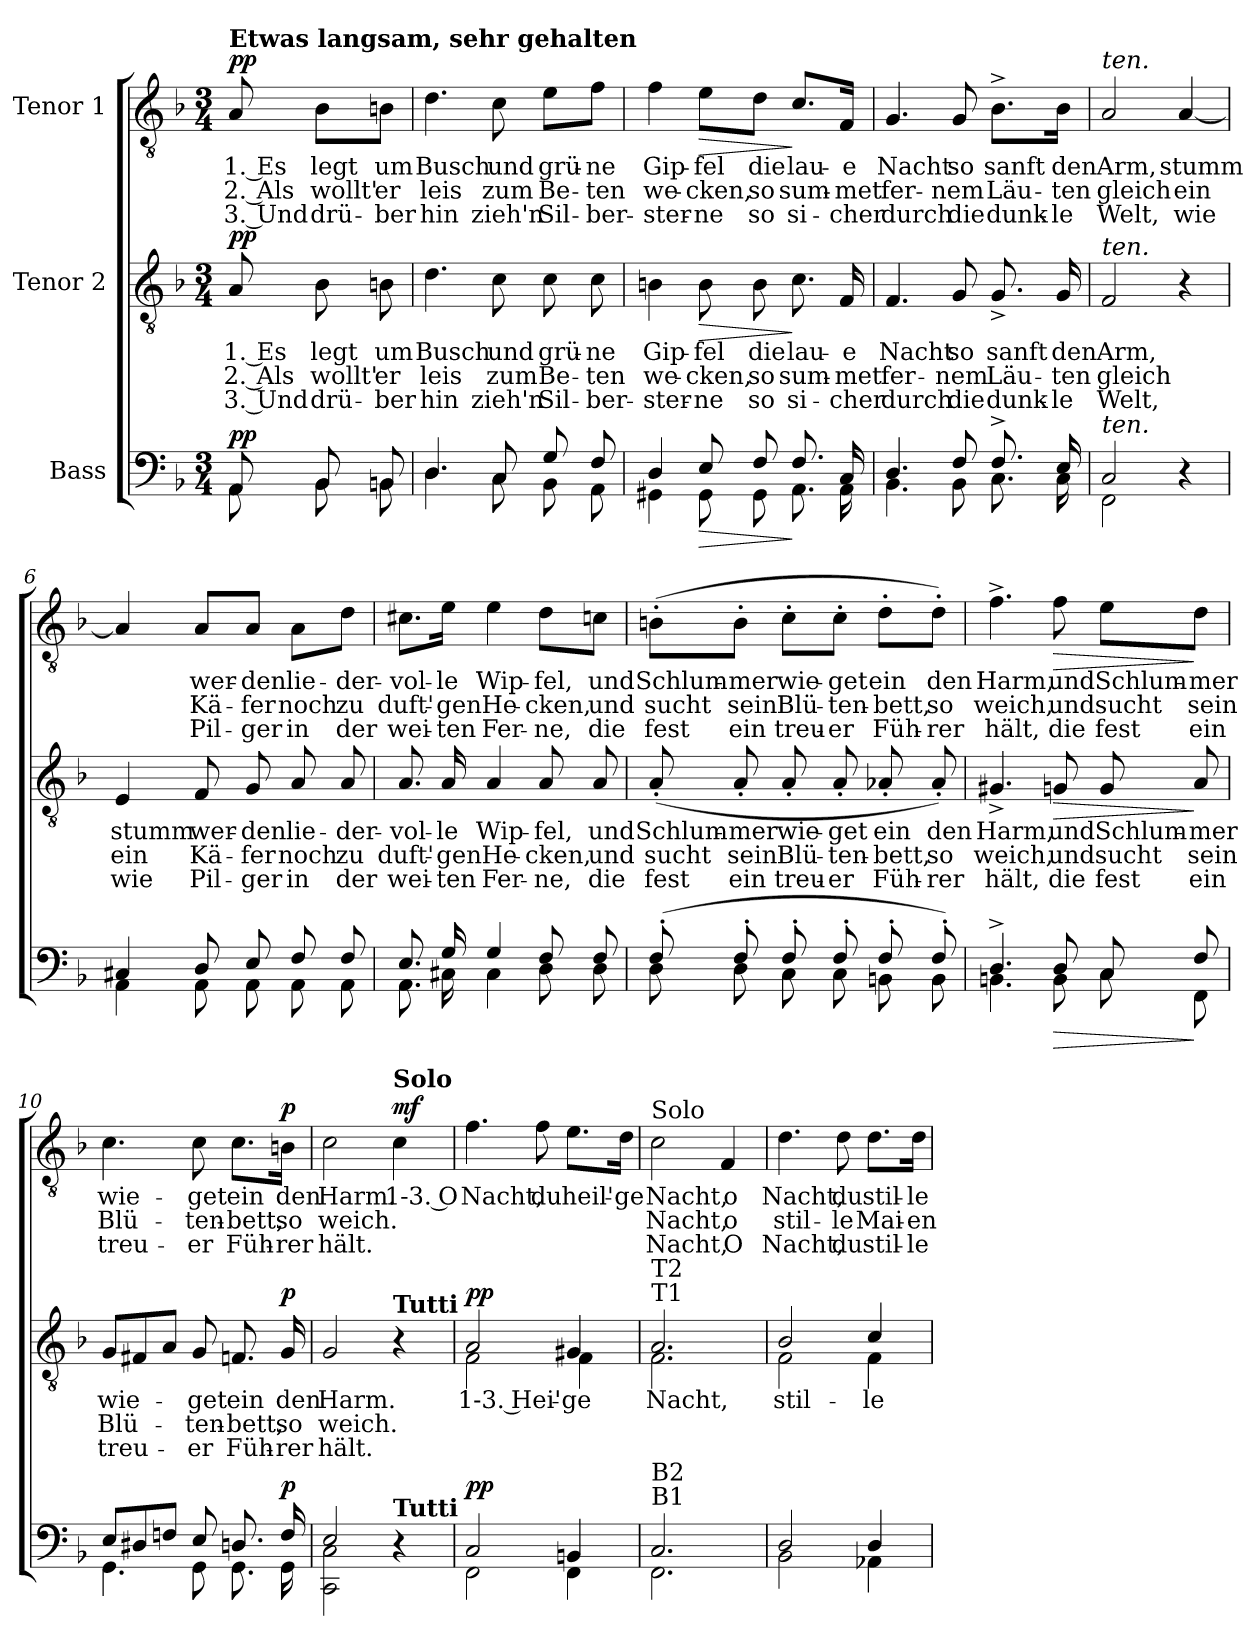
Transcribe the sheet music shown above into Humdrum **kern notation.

**kern	**dynam	**kern	**text	**text	**text	**dynam	**kern	**text	**text	**text	**dynam
*part3	*part3	*part2	*part2	*part2	*part2	*part2	*part1	*part1	*part1	*part1	*part1
*staff3	*staff3	*staff2	*staff2	*staff2	*staff2	*staff2	*staff1	*staff1	*staff1	*staff1	*staff1
*I"Bass	*	*I"Tenor 2	*	*	*	*	*I"Tenor 1	*	*	*	*
*clefF4	*	*clefGv2	*	*	*	*	*clefGv2	*	*	*	*
*k[b-]	*	*k[b-]	*	*	*	*	*k[b-]	*	*	*	*
*M3/4	*	*M3/4	*	*	*	*	*M3/4	*	*	*	*
=1	=1	=1	=1	=1	=1	=1	=1	=1	=1	=1	=1
*^	*	*	*	*	*	*	*	*	*	*	*
!	!	!	!	!	!	!	!	!LO:TX:a:B:t=Etwas langsam, sehr gehalten	!	!	!	!
!	!	!LO:DY:a	!	!LO:LY:b	!LO:LY:b	!LO:LY:b	!LO:DY:a	!	!LO:LY:b	!LO:LY:b	!LO:LY:b	!LO:DY:a
8AA/	8AA\	pp	8A/	1. Es	2. Als	3. Und	pp	8A/	1. Es	2. Als	3. Und	pp
!	!	!	!	!LO:LY:b	!LO:LY:b	!LO:LY:b	!	!	!LO:LY:b	!LO:LY:b	!LO:LY:b	!
8BB-/	8BB-\	.	8B-\	legt	wollt'	drü-	.	8B-\L	legt	wollt'	drü-	.
!	!	!	!	!LO:LY:b	!LO:LY:b	!LO:LY:b	!	!	!LO:LY:b	!LO:LY:b	!LO:LY:b	!
8BBn/	8BB\	.	8Bn\	um	er	-ber	.	8Bn\J	um	er	-ber	.
=2	=2	=2	=2	=2	=2	=2	=2	=2	=2	=2	=2	=2
!	!	!	!	!LO:LY:b	!LO:LY:b	!LO:LY:b	!	!	!LO:LY:b	!LO:LY:b	!LO:LY:b	!
4.D/	4.D\	.	4.d\	Busch	leis	hin	.	4.d\	Busch	leis	hin	.
!	!	!	!	!LO:LY:b	!LO:LY:b	!LO:LY:b	!	!	!LO:LY:b	!LO:LY:b	!LO:LY:b	!
8C/	8C\	.	8c\	und	zum	zieh'n	.	8c\	und	zum	zieh'n	.
!	!	!	!	!LO:LY:b	!LO:LY:b	!LO:LY:b	!	!	!LO:LY:b	!LO:LY:b	!LO:LY:b	!
8G/	8BB-\	.	8c\	grü-	Be-	Sil-	.	8e\L	grü-	Be-	Sil-	.
!	!	!	!	!LO:LY:b	!LO:LY:b	!LO:LY:b	!	!	!LO:LY:b	!LO:LY:b	!LO:LY:b	!
8F/	8AA\	.	8c\	-ne	-ten	-ber-	.	8f\J	-ne	-ten	-ber-	.
=3	=3	=3	=3	=3	=3	=3	=3	=3	=3	=3	=3	=3
!	!	!	!	!LO:LY:b	!LO:LY:b	!LO:LY:b	!	!	!LO:LY:b	!LO:LY:b	!LO:LY:b	!
4D/	4GG#X\	.	4Bn\	Gip-	we-	-ster-	.	4f\	Gip-	we-	-ster-	.
!	!	!LO:HP:b	!	!LO:LY:b	!LO:LY:b	!LO:LY:b	!LO:HP:b	!	!LO:LY:b	!LO:LY:b	!LO:LY:b	!LO:HP:b
8E/	8GG#\	>	8B\	-fel	-cken,	-ne	>	8e\L	-fel	-cken,	-ne	>
!	!	!	!	!LO:LY:b	!LO:LY:b	!LO:LY:b	!	!	!LO:LY:b	!LO:LY:b	!LO:LY:b	!
8F/	8GG#\	.	8B\	die	so	so	.	8d\J	die	so	so	.
!	!	!	!	!LO:LY:b	!LO:LY:b	!LO:LY:b	!	!	!LO:LY:b	!LO:LY:b	!LO:LY:b	!
8.F/	8.AA\	]	8.c\	lau-	sum-	si-	]	8.c/L	lau-	sum-	si-	]
!	!	!	!	!LO:LY:b	!LO:LY:b	!LO:LY:b	!	!	!LO:LY:b	!LO:LY:b	!LO:LY:b	!
16C/	16AA\	.	16F/	-e	-met	-cher	.	16F/Jk	-e	-met	-cher	.
=4	=4	=4	=4	=4	=4	=4	=4	=4	=4	=4	=4	=4
!	!	!	!	!LO:LY:b	!LO:LY:b	!LO:LY:b	!	!	!LO:LY:b	!LO:LY:b	!LO:LY:b	!
4.D/	4.BB-\	.	4.F/	Nacht	fer-	durch	.	4.G/	Nacht	fer-	durch	.
!	!	!	!	!LO:LY:b	!LO:LY:b	!LO:LY:b	!	!	!LO:LY:b	!LO:LY:b	!LO:LY:b	!
8F/	8BB-\	.	8G/	so	-nem	die	.	8G/	so	-nem	die	.
!	!	!	!	!LO:LY:b	!LO:LY:b	!LO:LY:b	!	!	!LO:LY:b	!LO:LY:b	!LO:LY:b	!
8.F^/	8.C\	.	8.G^/	sanft	Läu-	dunk-	.	8.B-^\L	sanft	Läu-	dunk-	.
!	!	!	!	!LO:LY:b	!LO:LY:b	!LO:LY:b	!	!	!LO:LY:b	!LO:LY:b	!LO:LY:b	!
16E/	16C\	.	16G/	den	-ten	-le	.	16B-\Jk	den	-ten	-le	.
!!LO:LB:g=z
=5	=5	=5	=5	=5	=5	=5	=5	=5	=5	=5	=5	=5
!	!	!	!	!	!	!	!	!LO:TX:a:i:t=ten.	!	!	!	!
!	!	!	!LO:TX:a:i:t=ten.	!	!	!	!	!	!	!	!	!
!LO:TX:a:i:t=ten.	!	!	!	!	!	!	!	!	!	!	!	!
!	!	!	!	!LO:LY:b	!LO:LY:b	!LO:LY:b	!	!	!LO:LY:b	!LO:LY:b	!LO:LY:b	!
2C/	2FF\	.	2F/	Arm,	gleich	Welt,	.	2A/	Arm,	gleich	Welt,	.
!	!	!	!	!	!	!	!	!	!LO:LY:b	!LO:LY:b	!LO:LY:b	!
4r	4ryy	.	4r	.	.	.	.	[4A/	stumm	ein	wie	.
=6	=6	=6	=6	=6	=6	=6	=6	=6	=6	=6	=6	=6
!	!	!	!	!LO:LY:b	!LO:LY:b	!LO:LY:b	!	!	!	!	!	!
4C#X/	4AA\	.	4E/	stumm	ein	wie	.	4A/]	.	.	.	.
!	!	!	!	!LO:LY:b	!LO:LY:b	!LO:LY:b	!	!	!LO:LY:b	!LO:LY:b	!LO:LY:b	!
8D/	8AA\	.	8F/	wer-	Kä-	Pil-	.	8A/L	wer-	Kä-	Pil-	.
!	!	!	!	!LO:LY:b	!LO:LY:b	!LO:LY:b	!	!	!LO:LY:b	!LO:LY:b	!LO:LY:b	!
8E/	8AA\	.	8G/	-den	-fer	-ger	.	8A/J	-den	-fer	-ger	.
!	!	!	!	!LO:LY:b	!LO:LY:b	!LO:LY:b	!	!	!LO:LY:b	!LO:LY:b	!LO:LY:b	!
8F/	8AA\	.	8A/	lie-	noch	in	.	8A\L	lie-	noch	in	.
!	!	!	!	!LO:LY:b	!LO:LY:b	!LO:LY:b	!	!	!LO:LY:b	!LO:LY:b	!LO:LY:b	!
8F/	8AA\	.	8A/	-der-	zu	der	.	8d\J	-der-	zu	der	.
=7	=7	=7	=7	=7	=7	=7	=7	=7	=7	=7	=7	=7
!	!	!	!	!LO:LY:b	!LO:LY:b	!LO:LY:b	!	!	!LO:LY:b	!LO:LY:b	!LO:LY:b	!
8.E/	8.AA\	.	8.A/	-vol-	duft'-	wei-	.	8.c#X\L	-vol-	duft'-	wei-	.
!	!	!	!	!LO:LY:b	!LO:LY:b	!LO:LY:b	!	!	!LO:LY:b	!LO:LY:b	!LO:LY:b	!
16G/	16C#X\	.	16A/	-le	-gen	-ten	.	16e\Jk	-le	-gen	-ten	.
!	!	!	!	!LO:LY:b	!LO:LY:b	!LO:LY:b	!	!	!LO:LY:b	!LO:LY:b	!LO:LY:b	!
4G/	4C#\	.	4A/	Wip-	He-	Fer-	.	4e\	Wip-	He-	Fer-	.
!	!	!	!	!LO:LY:b	!LO:LY:b	!LO:LY:b	!	!	!LO:LY:b	!LO:LY:b	!LO:LY:b	!
8F/	8D\	.	8A/	-fel,	-cken,	-ne,	.	8d\L	-fel,	-cken,	-ne,	.
!	!	!	!	!LO:LY:b	!LO:LY:b	!LO:LY:b	!	!	!LO:LY:b	!LO:LY:b	!LO:LY:b	!
8F/	8D\	.	8A/	und	und	die	.	8cn\J	und	und	die	.
=8	=8	=8	=8	=8	=8	=8	=8	=8	=8	=8	=8	=8
!	!	!	!	!LO:LY:b	!LO:LY:b	!LO:LY:b	!	!	!LO:LY:b	!LO:LY:b	!LO:LY:b	!
(8F'/	8D\	.	(>8A'/	Schlum-	sucht	fest	.	(8Bn'\L	Schlum-	sucht	fest	.
!	!	!	!	!LO:LY:b	!LO:LY:b	!LO:LY:b	!	!	!LO:LY:b	!LO:LY:b	!LO:LY:b	!
8F'/	8D\	.	8A'/	-mer	sein	ein	.	8B'\J	-mer	sein	ein	.
!	!	!	!	!LO:LY:b	!LO:LY:b	!LO:LY:b	!	!	!LO:LY:b	!LO:LY:b	!LO:LY:b	!
8F'/	8C\	.	8A'/	wie-	Blü-	treu-	.	8c'\L	wie-	Blü-	treu-	.
!	!	!	!	!LO:LY:b	!LO:LY:b	!LO:LY:b	!	!	!LO:LY:b	!LO:LY:b	!LO:LY:b	!
8F'/	8C\	.	8A'/	-get	-ten-	-er	.	8c'\J	-get	-ten-	-er	.
!	!	!	!	!LO:LY:b	!LO:LY:b	!LO:LY:b	!	!	!LO:LY:b	!LO:LY:b	!LO:LY:b	!
8F'/	8BBn\	.	8A-X'/	ein	-bett,	Füh-	.	8d'\L	ein	-bett,	Füh-	.
!	!	!	!	!LO:LY:b	!LO:LY:b	!LO:LY:b	!	!	!LO:LY:b	!LO:LY:b	!LO:LY:b	!
8F'/)	8BB\	.	8A-'/)	den	so	-rer	.	8d'\J)	den	so	-rer	.
!!LO:LB:g=z
=9	=9	=9	=9	=9	=9	=9	=9	=9	=9	=9	=9	=9
!	!	!	!	!LO:LY:b	!LO:LY:b	!LO:LY:b	!	!	!LO:LY:b	!LO:LY:b	!LO:LY:b	!
4.D^/	4.BBn\	.	4.G#X^/	Harm,	weich,	hält,	.	4.f^\	Harm,	weich,	hält,	.
!	!	!LO:HP:b	!	!LO:LY:b	!LO:LY:b	!LO:LY:b	!LO:HP:b	!	!LO:LY:b	!LO:LY:b	!LO:LY:b	!LO:HP:b
8D/	8BB\	>	8Gn/	und	und	die	>	8f\	und	und	die	>
!	!	!	!	!LO:LY:b	!LO:LY:b	!LO:LY:b	!	!	!LO:LY:b	!LO:LY:b	!LO:LY:b	!
8C/	8C\	.	8G/	Schlum-	sucht	fest	.	8e\L	Schlum-	sucht	fest	.
!	!	!	!	!LO:LY:b	!LO:LY:b	!LO:LY:b	!	!	!LO:LY:b	!LO:LY:b	!LO:LY:b	!
8F/	8FF\	]	8A/	-mer	sein	ein	]	8d\J	-mer	sein	ein	]
=10	=10	=10	=10	=10	=10	=10	=10	=10	=10	=10	=10	=10
!	!	!	!	!LO:LY:b	!LO:LY:b	!LO:LY:b	!	!	!LO:LY:b	!LO:LY:b	!LO:LY:b	!
8E/L	4.GG\	.	8G/L	wie-	Blü-	treu-	.	4.c\	wie-	Blü-	treu-	.
8D#X/	.	.	8F#X/	.	.	.	.	.	.	.	.	.
8Fn/J	.	.	8A/J	.	.	.	.	.	.	.	.	.
!	!	!	!	!LO:LY:b	!LO:LY:b	!LO:LY:b	!	!	!LO:LY:b	!LO:LY:b	!LO:LY:b	!
8E/	8GG\	.	8G/	-get	-ten-	-er	.	8c\	-get	-ten-	-er	.
!	!	!	!	!LO:LY:b	!LO:LY:b	!LO:LY:b	!	!	!LO:LY:b	!LO:LY:b	!LO:LY:b	!
8.Dn/	8.GG\	.	8.Fn/	ein	-bett,	Füh-	.	8.c\L	ein	-bett,	Füh-	.
!	!	!LO:DY:a	!	!LO:LY:b	!LO:LY:b	!LO:LY:b	!LO:DY:a	!	!LO:LY:b	!LO:LY:b	!LO:LY:b	!LO:DY:a
16F/	16GG\	p	16G/	den	so	-rer	p	16Bn\Jk	den	so	-rer	p
=11	=11	=11	=11	=11	=11	=11	=11	=11	=11	=11	=11	=11
!	!	!	!	!LO:LY:b	!LO:LY:b	!LO:LY:b	!	!	!LO:LY:b	!LO:LY:b	!LO:LY:b	!
2E/	2CC\ 2C\	.	2G/	Harm.	weich.	hält.	.	2c\	Harm.	weich.	hält.	.
!	!	!	!	!	!	!	!	!LO:TX:a:B:t=Solo	!	!	!	!
!	!	!	!LO:TX:a:B:t=Tutti	!	!	!	!	!	!	!	!	!
!LO:TX:a:B:t=Tutti	!	!	!	!	!	!	!	!	!	!	!	!
!	!	!	!	!	!	!	!	!	!LO:LY:b	!	!	!LO:DY:a
4r	4ryy	.	4r	.	.	.	.	4c\	1-3. O	.	.	mf
=12	=12	=12	=12	=12	=12	=12	=12	=12	=12	=12	=12	=12
!	!	!LO:DY:a	!	!LO:LY:b	!	!	!LO:DY:a	!	!LO:LY:b	!	!	!
*	*	*	*^	*	*	*	*	*	*	*	*	*
2C/	2FF\	pp	2A/	2F\	1-3. Hei'-	.	.	pp	4.f\	Nacht,	.	.	.
!	!	!	!	!	!	!	!	!	!	!LO:LY:b	!	!	!
.	.	.	.	.	.	.	.	.	8f\	du	.	.	.
!	!	!	!	!	!LO:LY:b	!	!	!	!	!LO:LY:b	!	!	!
4BBn/	4FF\	.	4G#X/	4F\	-ge	.	.	.	8.e\L	heil'-	.	.	.
!	!	!	!	!	!	!	!	!	!	!LO:LY:b	!	!	!
.	.	.	.	.	.	.	.	.	16d\Jk	-ge	.	.	.
!!LO:PB:g=z
=13	=13	=13	=13	=13	=13	=13	=13	=13	=13	=13	=13	=13	=13
!	!	!	!	!	!	!	!	!	!LO:TX:a:t=Solo	!	!	!	!
!	!	!	!LO:TX:a:t=T1	!	!	!	!	!	!	!	!	!	!
!	!	!	!LO:TX:a:t=T2	!	!	!	!	!	!	!	!	!	!
!LO:TX:a:t=B1	!	!	!	!	!	!	!	!	!	!	!	!	!
!LO:TX:a:t=B2	!	!	!	!	!	!	!	!	!	!	!	!	!
!	!	!	!	!	!LO:LY:b	!	!	!	!	!LO:LY:b	!LO:LY:b	!LO:LY:b	!
2.C/	2.FF\	.	2.A/	2.F\	Nacht,	.	.	.	2c\	Nacht,	Nacht,	Nacht,	.
!	!	!	!	!	!	!	!	!	!	!LO:LY:b	!LO:LY:b	!LO:LY:b	!
.	.	.	.	.	.	.	.	.	4F/	o	o	O	.
=14	=14	=14	=14	=14	=14	=14	=14	=14	=14	=14	=14	=14	=14
!	!	!	!	!	!LO:LY:b	!	!	!	!	!LO:LY:b	!LO:LY:b	!LO:LY:b	!
2D/	2BB-\	.	2B-/	2F\	stil-	.	.	.	4.d\	Nacht,	stil-	Nacht,	.
!	!	!	!	!	!	!	!	!	!	!LO:LY:b	!LO:LY:b	!LO:LY:b	!
.	.	.	.	.	.	.	.	.	8d\	du	-le	du	.
!	!	!	!	!	!LO:LY:b	!	!	!	!	!LO:LY:b	!LO:LY:b	!LO:LY:b	!
4D/	4AA-X\	.	4c/	4F\	-le	.	.	.	8.d\L	stil-	Mai-	stil-	.
!	!	!	!	!	!	!	!	!	!	!LO:LY:b	!LO:LY:b	!LO:LY:b	!
.	.	.	.	.	.	.	.	.	16d\Jk	-le	-en-	-le	.
*v	*v	*	*	*	*	*	*	*	*	*	*	*	*
*	*	*v	*v	*	*	*	*	*	*	*	*	*
=	=	=	=	=	=	=	=	=	=	=	=
*-	*-	*-	*-	*-	*-	*-	*-	*-	*-	*-	*-
